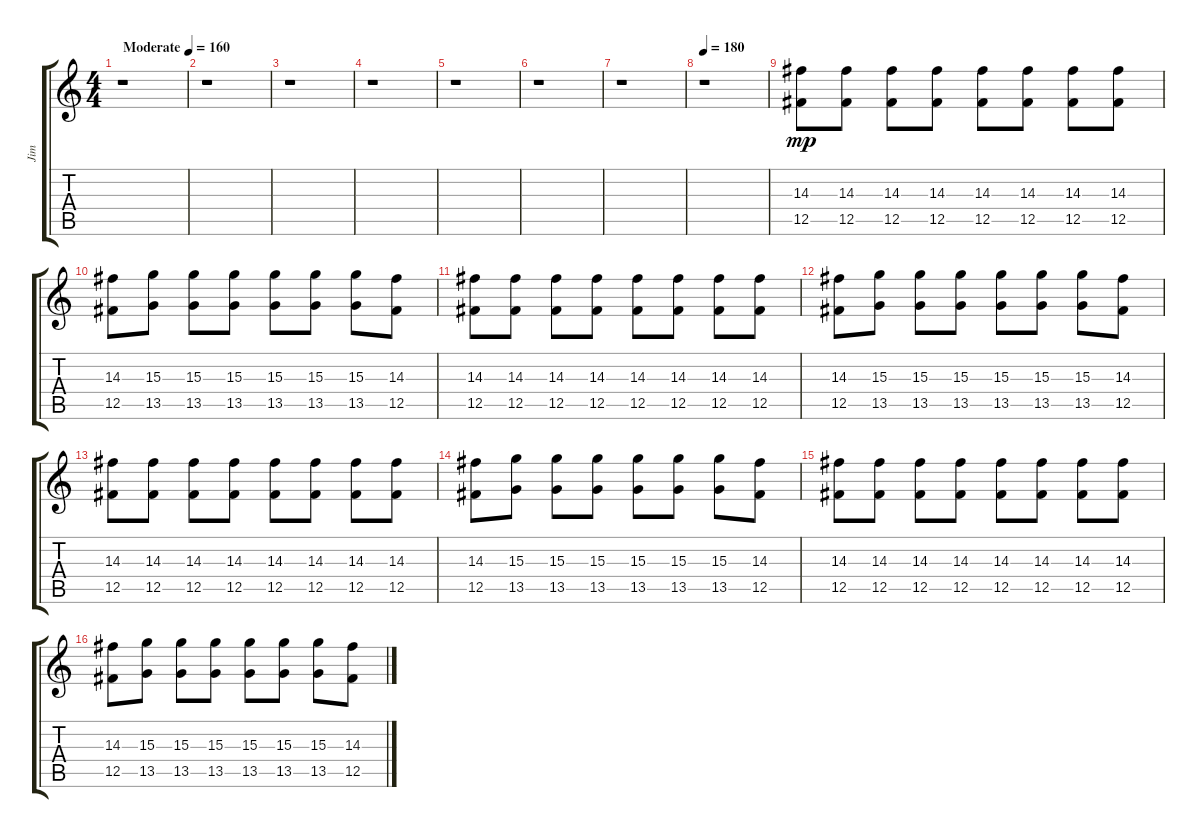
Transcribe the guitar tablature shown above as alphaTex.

\track ("Jim" "Jim") {instrument overdrivenguitar}
\staff {score tabs}
\tuning (Db4 Ab3 E3 B2 Gb2 B1) {hide}
\ts (4 4)
\tempo (160 "Moderate")
\clef g2
\ks c
r.1{dy mp instrument overdrivenguitar} |
r.1 |
r.1 |
r.1 |
r.1 |
r.1 |
r.1 |
\tempo 180
r.1 |
(14.3 12.5).8 (14.3 12.5).8 (14.3 12.5).8 (14.3 12.5).8 (14.3 12.5).8 (14.3 12.5).8 (14.3 12.5).8 (14.3 12.5).8 |
(14.3 12.5).8 (15.3 13.5).8 (15.3 13.5).8 (15.3 13.5).8 (15.3 13.5).8 (15.3 13.5).8 (15.3 13.5).8 (14.3 12.5).8 |
(14.3 12.5).8 (14.3 12.5).8 (14.3 12.5).8 (14.3 12.5).8 (14.3 12.5).8 (14.3 12.5).8 (14.3 12.5).8 (14.3 12.5).8 |
(14.3 12.5).8 (15.3 13.5).8 (15.3 13.5).8 (15.3 13.5).8 (15.3 13.5).8 (15.3 13.5).8 (15.3 13.5).8 (14.3 12.5).8 |
(14.3 12.5).8 (14.3 12.5).8 (14.3 12.5).8 (14.3 12.5).8 (14.3 12.5).8 (14.3 12.5).8 (14.3 12.5).8 (14.3 12.5).8 |
(14.3 12.5).8 (15.3 13.5).8 (15.3 13.5).8 (15.3 13.5).8 (15.3 13.5).8 (15.3 13.5).8 (15.3 13.5).8 (14.3 12.5).8 |
(14.3 12.5).8 (14.3 12.5).8 (14.3 12.5).8 (14.3 12.5).8 (14.3 12.5).8 (14.3 12.5).8 (14.3 12.5).8 (14.3 12.5).8 |
(14.3 12.5).8 (15.3 13.5).8 (15.3 13.5).8 (15.3 13.5).8 (15.3 13.5).8 (15.3 13.5).8 (15.3 13.5).8 (14.3 12.5).8
